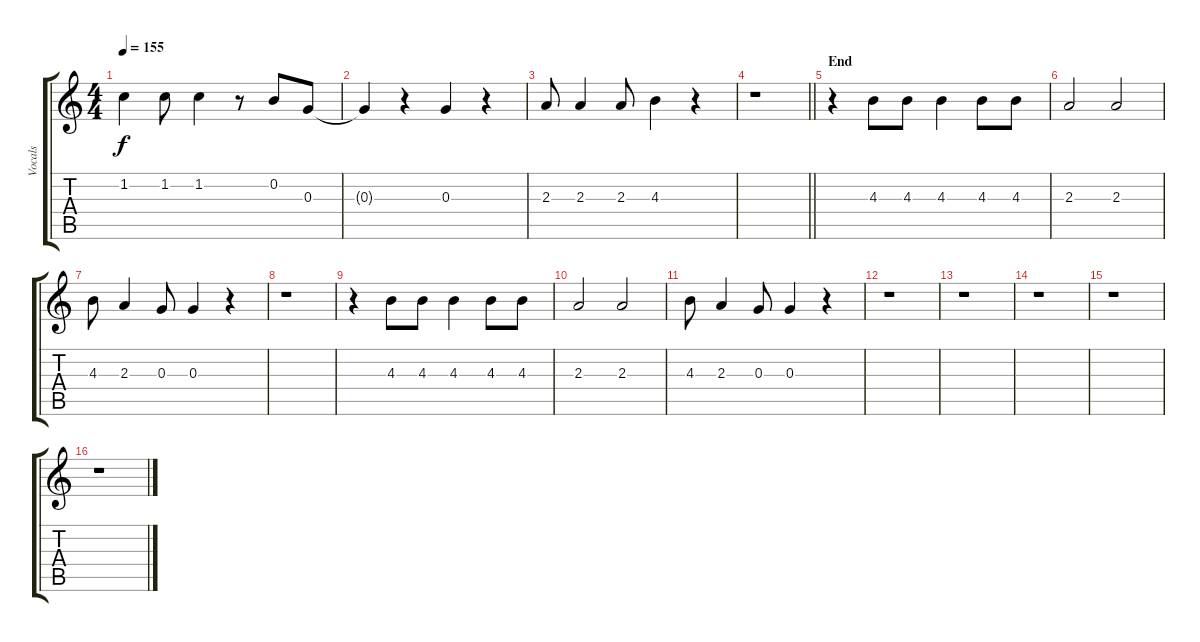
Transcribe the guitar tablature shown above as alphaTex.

\track ("Vocals" "Vocals") {instrument acousticguitarnylon}
\staff {score tabs}
\tuning (E4 B3 G3 D3 A2 E2) {hide}
\ts (4 4)
\tempo 155
\clef g2
\ks c
1.2{t}.4{dy f} 1.2.8 1.2.4 r.8 0.2.8 0.3.8 |
0.3{t}.4 r.4 0.3.4 r.4 |
2.3.8 2.3.4 2.3.8 4.3.4 r.4 |
\barLineRight lightlight
r.1 |
\section ("" "End")
r.4 4.3.8 4.3.8 4.3.4 4.3.8 4.3.8 |
2.3.2 2.3.2 |
4.3.8 2.3.4 0.3.8 0.3.4 r.4 |
r.1 |
r.4 4.3.8 4.3.8 4.3.4 4.3.8 4.3.8 |
2.3.2 2.3.2 |
4.3.8 2.3.4 0.3.8 0.3.4 r.4 |
r.1 |
r.1 |
r.1 |
r.1 |
r.1
